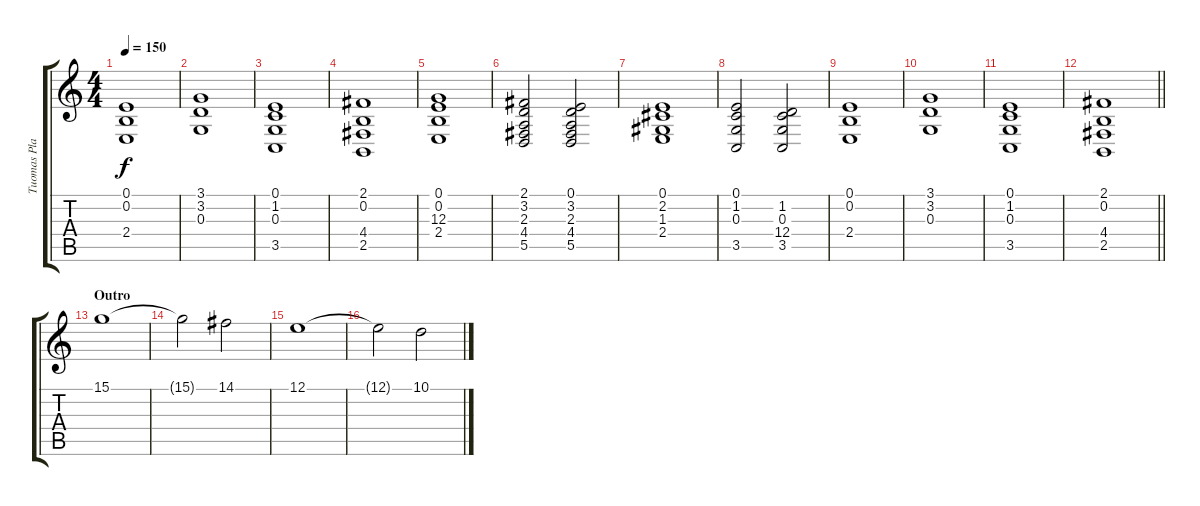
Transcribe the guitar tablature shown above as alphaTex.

\track ("Tuomas Planman" "Tuomas Pla") {instrument lead2sawtooth}
\staff {score tabs}
\tuning (E4 B3 G3 D3 A2 E2) {hide}
\ts (4 4)
\tempo 150
\clef g2
\ks c
(0.1 0.2 2.4).1{dy f} |
(3.1 3.2 0.3).1 |
(0.1 1.2 0.3 3.5).1 |
(2.1 0.2 4.4 2.5).1 |
(0.1 0.2 12.3 2.4).1 |
(2.1 3.2 2.3 4.4 5.5).2 (0.1 3.2 2.3 4.4 5.5).2 |
(0.1 2.2 1.3 2.4).1 |
(0.1 1.2 0.3 3.5).2 (1.2 0.3 12.4 3.5).2 |
(0.1 0.2 2.4).1 |
(3.1 3.2 0.3).1 |
(0.1 1.2 0.3 3.5).1 |
\barLineRight lightlight
(2.1 0.2 4.4 2.5).1 |
\section ("" "Outro")
15.1.1{instrument lead2sawtooth} |
15.1{t}.2 14.1.2 |
12.1.1 |
12.1{t}.2 10.1.2
